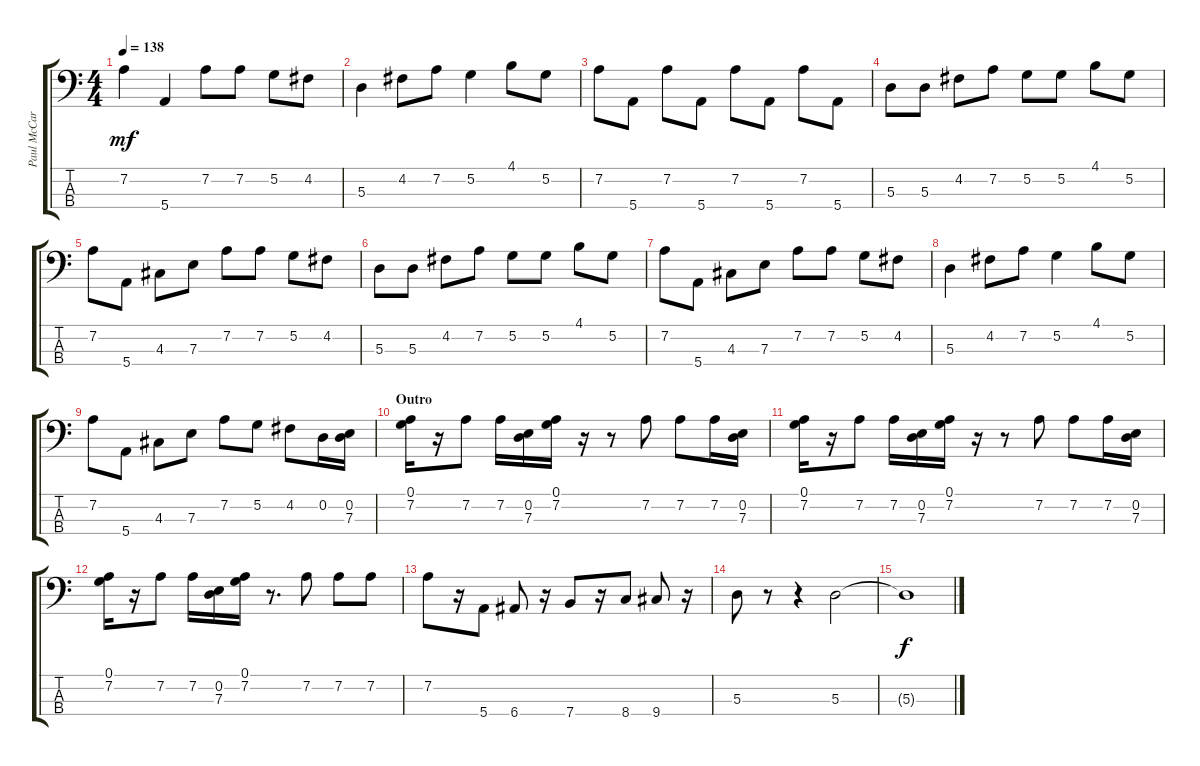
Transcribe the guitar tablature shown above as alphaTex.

\track ("Paul McCartney" "Paul McCar") {instrument electricbassfinger}
\staff {score tabs}
\tuning (G2 D2 A1 E1) {hide}
\ts (4 4)
\tempo 138
\clef f4
\ks c
7.2.4{dy mf} 5.4.4 7.2.8 7.2.8 5.2.8 4.2.8 |
5.3.4 4.2.8 7.2.8 5.2.4 4.1.8 5.2.8 |
7.2.8 5.4.8 7.2.8 5.4.8 7.2.8 5.4.8 7.2.8 5.4.8 |
5.3.8 5.3.8 4.2.8 7.2.8 5.2.8 5.2.8 4.1.8 5.2.8 |
7.2.8 5.4.8 4.3.8 7.3.8 7.2.8 7.2.8 5.2.8 4.2.8 |
5.3.8 5.3.8 4.2.8 7.2.8 5.2.8 5.2.8 4.1.8 5.2.8 |
7.2.8 5.4.8 4.3.8 7.3.8 7.2.8 7.2.8 5.2.8 4.2.8 |
5.3.4 4.2.8 7.2.8 5.2.4 4.1.8 5.2.8 |
7.2.8 5.4.8 4.3.8 7.3.8 7.2.8 5.2.8 4.2.8 0.2.16 (0.2 7.3).16 |
\section ("" "Outro")
(0.1 7.2).16 r.16 7.2.8 7.2.16 (0.2 7.3).16 (0.1 7.2).16 r.16 r.8 7.2.8 7.2.8 7.2.16 (0.2 7.3).16 |
(0.1 7.2).16 r.16 7.2.8 7.2.16 (0.2 7.3).16 (0.1 7.2).16 r.16 r.8 7.2.8 7.2.8 7.2.16 (0.2 7.3).16 |
(0.1 7.2).16 r.16 7.2.8 7.2.16 (0.2 7.3).16 (0.1 7.2).16 r.8{d} 7.2.8 7.2.8 7.2.8 |
7.2.8 r.16 5.4.8 6.4.8 r.16 7.4.8 r.16 8.4.8 9.4.8 r.16 |
5.3.8 r.8 r.4 5.3.2 |
5.3{t}.1{dy f}
